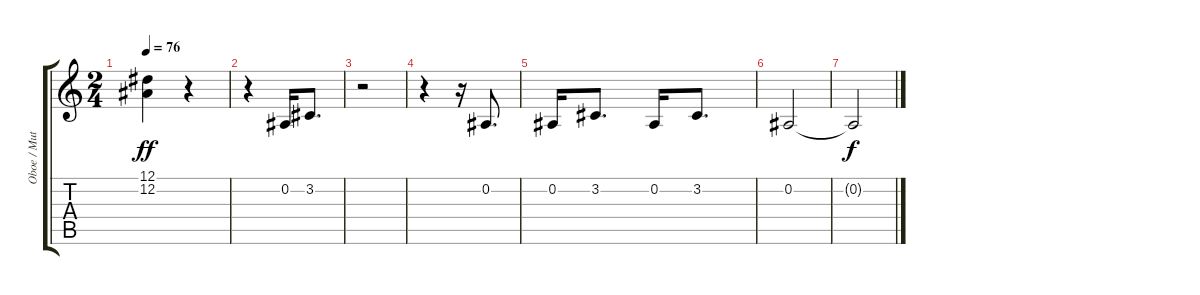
\track ("Oboe / Muted Trumpet" "Oboe / Mut") {instrument oboe}
\staff {score tabs}
\tuning (Eb4 Bb3 Gb3 Db3 Ab2 Eb2) {hide}
\ts (2 4)
\tempo 76
\clef g2
\ks c
(12.1 12.2).4{dy ff instrument mutedtrumpet} r.4 |
r.4 0.2.16 3.2.8{d} |
r.2 |
r.4 r.16 0.2.8{d} |
0.2.16 3.2.8{d} 0.2.16 3.2.8{d} |
0.2.2 |
0.2{t}.2{dy f}
